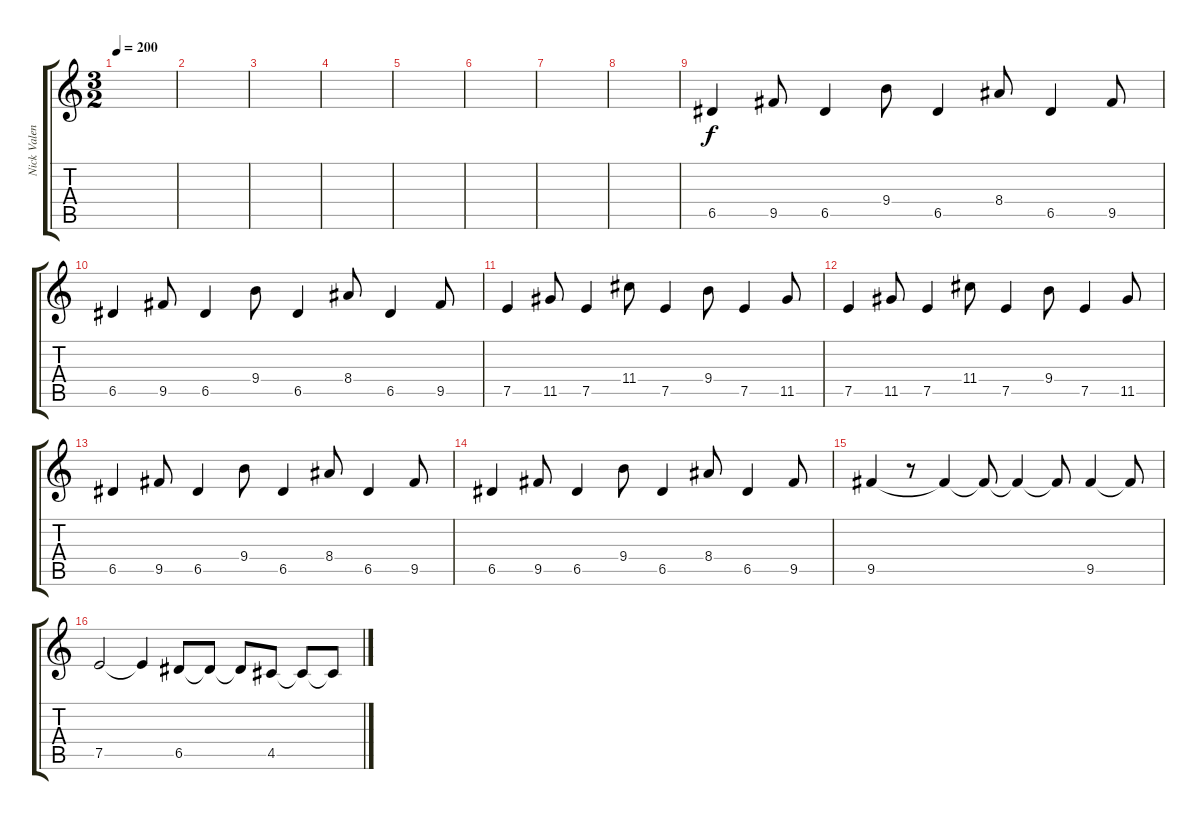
\track ("Nick Valensi" "Nick Valen") {instrument overdrivenguitar}
\staff {score tabs}
\tuning (E4 B3 G3 D3 A2 E2) {hide}
\ts (3 2)
\tempo 200
\clef g2
\ks c
|
|
|
|
|
|
|
|
6.5.4 9.5.8 6.5.4 9.4.8 6.5.4 8.4.8 6.5.4 9.5.8 |
6.5.4 9.5.8 6.5.4 9.4.8 6.5.4 8.4.8 6.5.4 9.5.8 |
7.5.4 11.5.8 7.5.4 11.4.8 7.5.4 9.4.8 7.5.4 11.5.8 |
7.5.4 11.5.8 7.5.4 11.4.8 7.5.4 9.4.8 7.5.4 11.5.8 |
6.5.4 9.5.8 6.5.4 9.4.8 6.5.4 8.4.8 6.5.4 9.5.8 |
6.5.4 9.5.8 6.5.4 9.4.8 6.5.4 8.4.8 6.5.4 9.5.8 |
9.5.4 r.8 9.5{t}.4 9.5{t}.8 9.5{t}.4 9.5{t}.8 9.5.4 9.5{t}.8 |
7.5.2 7.5{t}.4 6.5.8 6.5{t}.8 6.5{t}.8 4.5.8 4.5{t}.8 4.5{t}.8
